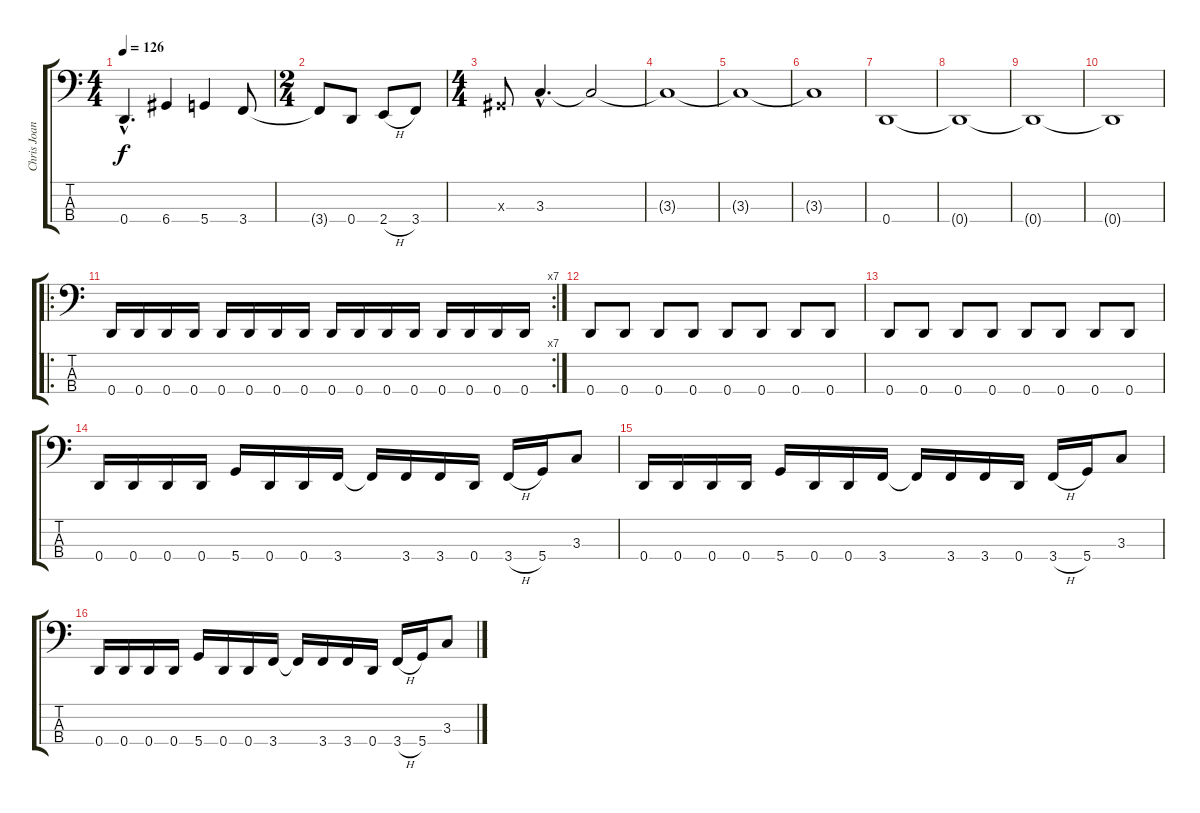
\track ("Chris Joannou (basse)" "Chris Joan") {instrument electricbasspick}
\staff {score tabs}
\tuning (G2 D2 A1 D1) {hide}
\ts (4 4)
\tempo 126
\clef f4
\ks c
0.4{hac}.4{d dy f} 6.4.4 5.4.4 3.4.8 |
\ts (2 4)
3.4{t}.8 0.4.8 2.4{h}.8 3.4.8 |
\ts (4 4)
-1.3{x}.8 3.3{hac}.4{d} 3.3{t}.2 |
3.3{t}.1 |
3.3{t}.1 |
3.3{t}.1 |
0.4.1 |
0.4{t}.1 |
0.4{t}.1 |
0.4{t}.1 |
\ro
\rc 7
0.4.16 0.4.16 0.4.16 0.4.16 0.4.16 0.4.16 0.4.16 0.4.16 0.4.16 0.4.16 0.4.16 0.4.16 0.4.16 0.4.16 0.4.16 0.4.16 |
0.4.8 0.4.8 0.4.8 0.4.8 0.4.8 0.4.8 0.4.8 0.4.8 |
0.4.8 0.4.8 0.4.8 0.4.8 0.4.8 0.4.8 0.4.8 0.4.8 |
0.4.16 0.4.16 0.4.16 0.4.16 5.4.16 0.4.16 0.4.16 3.4.16 3.4{t}.16 3.4.16 3.4.16 0.4.16 3.4{h}.16 5.4.16 3.3.8 |
0.4.16 0.4.16 0.4.16 0.4.16 5.4.16 0.4.16 0.4.16 3.4.16 3.4{t}.16 3.4.16 3.4.16 0.4.16 3.4{h}.16 5.4.16 3.3.8 |
0.4.16 0.4.16 0.4.16 0.4.16 5.4.16 0.4.16 0.4.16 3.4.16 3.4{t}.16 3.4.16 3.4.16 0.4.16 3.4{h}.16 5.4.16 3.3.8
